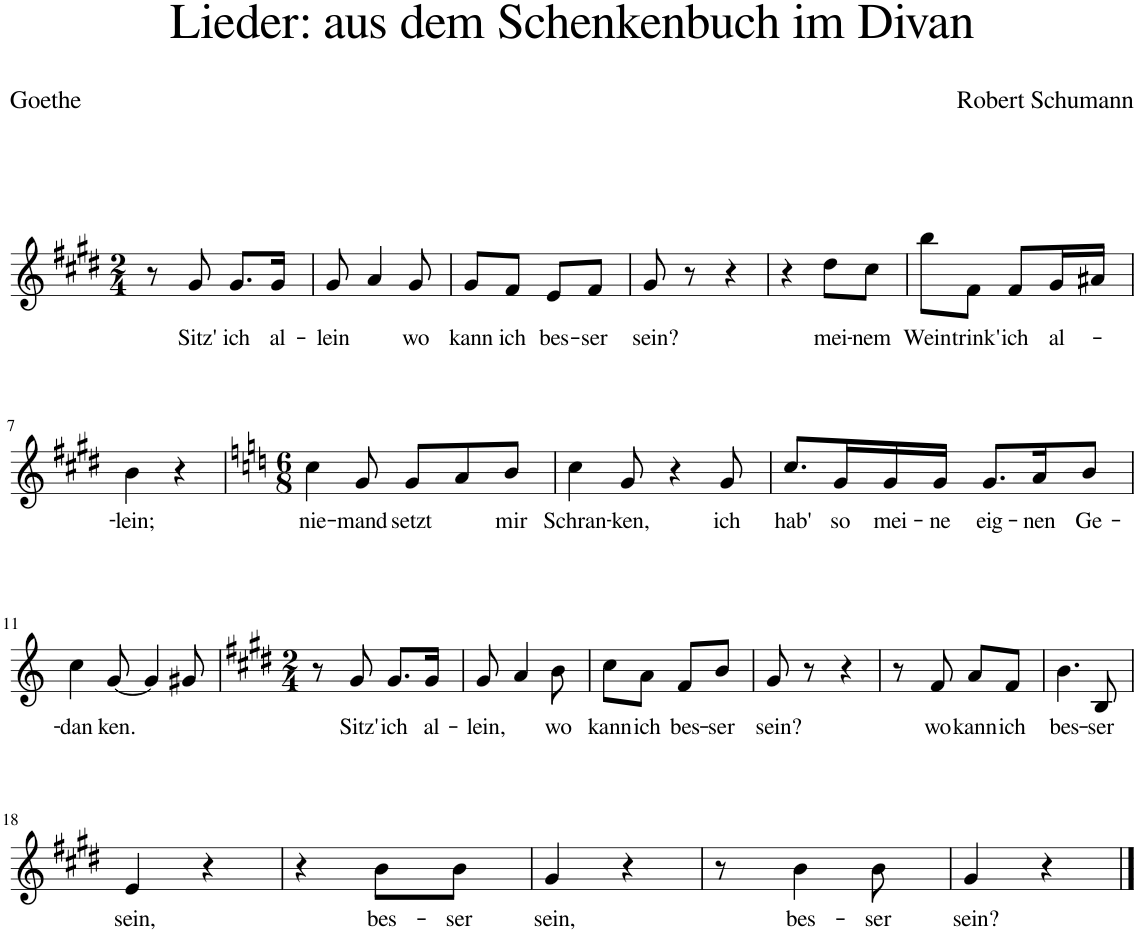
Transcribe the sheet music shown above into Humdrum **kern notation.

**kern	**text
*part1	*part1
*staff1	*staff1
*I"Piano	*
*I'Pno	*
*clefG2	*
*k[f#c#g#d#]	*
*M2/4	*
=1	=1
8r	.
!	!LO:LY:b
8g#/	Sitz'
!	!LO:LY:b
8.g#/L	ich
!	!LO:LY:b
16g#/Jk	al-
=2	=2
!	!LO:LY:b
8g#/	-lein
4a/	.
!	!LO:LY:b
8g#/	wo
=3	=3
!	!LO:LY:b
8g#/L	kann
!	!LO:LY:b
8f#/J	ich
!	!LO:LY:b
8e/L	bes-
!	!LO:LY:b
8f#/J	-ser
=4	=4
!	!LO:LY:b
8g#/	sein?
8r	.
4r	.
=5	=5
4r	.
!	!LO:LY:b
8dd#\L	mei-
!	!LO:LY:b
8cc#\J	-nem
=6	=6
!	!LO:LY:b
8bb\L	Wein
!	!LO:LY:b
8f#\J	trink'
!	!LO:LY:b
8f#/L	ich
!	!LO:LY:b
16g#/L	al-
16a#X/JJ	.
!!LO:LB:g=z
=7	=7
!	!LO:LY:b
4b\	lein;
4r	.
=8	=8
*k[]	*
*M6/8	*
!	!LO:LY:b
4cc\	nie-
!	!LO:LY:b
8g/	-mand
!	!LO:LY:b
8g/L	setzt
8a/	.
!	!LO:LY:b
8b/J	mir
=9	=9
!	!LO:LY:b
4cc\	Schran-
!	!LO:LY:b
8g/	-ken,
4r	.
!	!LO:LY:b
8g/	ich
=10	=10
!	!LO:LY:b
8.cc/L	hab'
!	!LO:LY:b
16g/L	so
!	!LO:LY:b
16g/	mei-
!	!LO:LY:b
16g/JJ	-ne
!	!LO:LY:b
8.g/L	eig-
!	!LO:LY:b
16a/K	-nen
!	!LO:LY:b
8b/J	Ge-
!!LO:LB:g=z
=11	=11
!	!LO:LY:b
4cc\	-dan
!	!LO:LY:b
[8g/	ken.
4g/]	.
8g#X/	.
=12	=12
*k[f#c#g#d#]	*
*M2/4	*
8r	.
!	!LO:LY:b
8g#/	Sitz'
!	!LO:LY:b
8.g#/L	ich
!	!LO:LY:b
16g#/Jk	al-
=13	=13
!	!LO:LY:b
8g#/	lein,
4a/	.
!	!LO:LY:b
8b\	wo
=14	=14
!	!LO:LY:b
8cc#\L	kann
!	!LO:LY:b
8a\J	ich
!	!LO:LY:b
8f#/L	bes-
!	!LO:LY:b
8b/J	-ser
=15	=15
!	!LO:LY:b
8g#/	sein?
8r	.
4r	.
=16	=16
8r	.
!	!LO:LY:b
8f#/	wo
!	!LO:LY:b
8a/L	kann
!	!LO:LY:b
8f#/J	ich
=17	=17
!	!LO:LY:b
4.b\	bes-
!	!LO:LY:b
8B/	-ser
!!LO:LB:g=z
=18	=18
!	!LO:LY:b
4e/	sein,
4r	.
=19	=19
4r	.
!	!LO:LY:b
8b\L	bes-
!	!LO:LY:b
8b\J	-ser
=20	=20
!	!LO:LY:b
4g#/	sein,
4r	.
=21	=21
8r	.
!	!LO:LY:b
4b\	bes-
!	!LO:LY:b
8b\	-ser
=22	=22
!	!LO:LY:b
4g#/	sein?
4r	.
==	==
*-	*-
